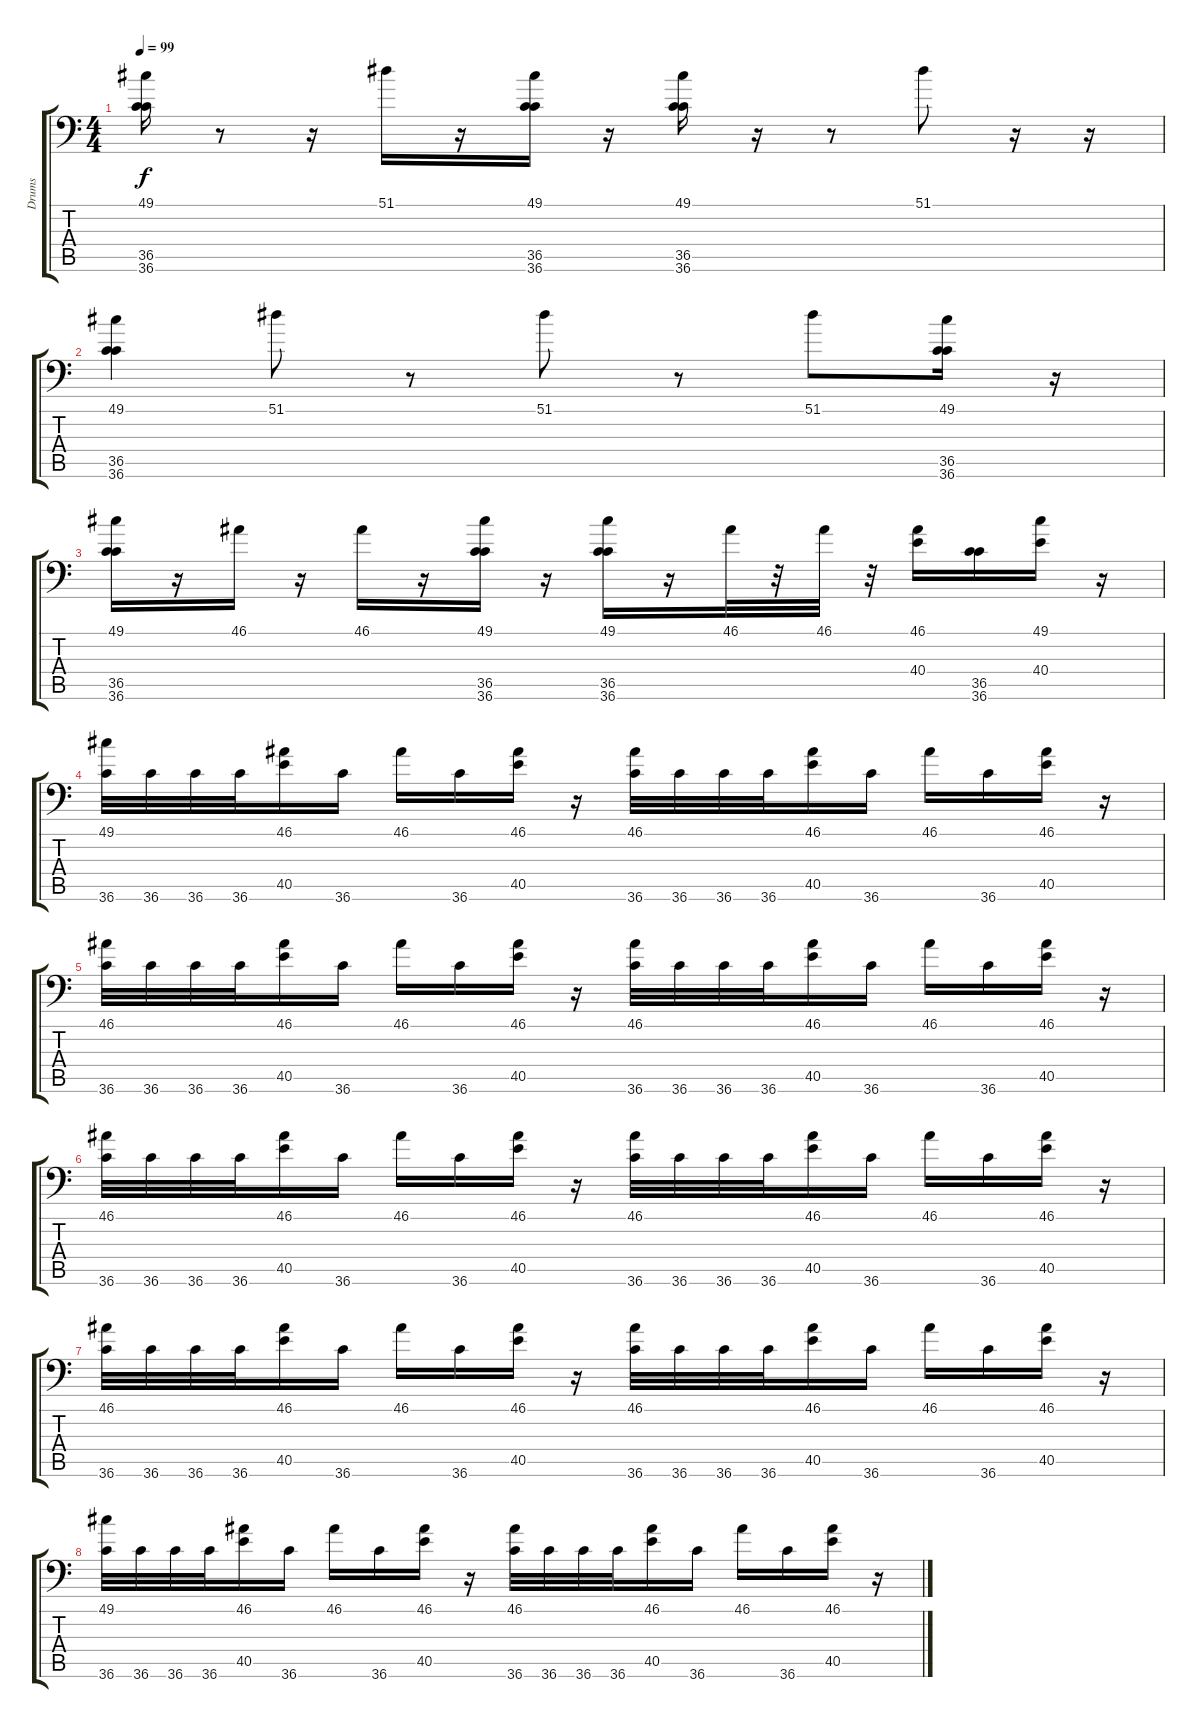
\track ("Drums" "Drums") {instrument synthdrum}
\staff {score tabs}
\tuning (C-1 C-1 C-1 C-1 C-1 C-1) {hide}
\ts (4 4)
\tempo 99
\clef f4
\ks c
(49.1 36.5 36.6).16{dy f} r.8 r.16 51.1.16 r.16 (49.1 36.5 36.6).16 r.16 (49.1 36.5 36.6).16 r.16 r.8 51.1.8 r.16 r.16 |
(49.1 36.5 36.6).4 51.1.8 r.8 51.1.8 r.8 51.1.8 (49.1 36.5 36.6).16 r.16 |
(49.1 36.5 36.6).16 r.16 46.1.16 r.16 46.1.16 r.16 (49.1 36.5 36.6).16 r.16 (49.1 36.5 36.6).16 r.16 46.1.32 r.32 46.1.32 r.32 (46.1 40.4).16 (36.5 36.6).16 (49.1 40.4).16 r.16 |
(49.1 36.6).32 36.6.32 36.6.32 36.6.32 (46.1 40.5).16 36.6.16 46.1.16 36.6.16 (46.1 40.5).16 r.16 (46.1 36.6).32 36.6.32 36.6.32 36.6.32 (46.1 40.5).16 36.6.16 46.1.16 36.6.16 (46.1 40.5).16 r.16 |
(46.1 36.6).32 36.6.32 36.6.32 36.6.32 (46.1 40.5).16 36.6.16 46.1.16 36.6.16 (46.1 40.5).16 r.16 (46.1 36.6).32 36.6.32 36.6.32 36.6.32 (46.1 40.5).16 36.6.16 46.1.16 36.6.16 (46.1 40.5).16 r.16 |
(46.1 36.6).32 36.6.32 36.6.32 36.6.32 (46.1 40.5).16 36.6.16 46.1.16 36.6.16 (46.1 40.5).16 r.16 (46.1 36.6).32 36.6.32 36.6.32 36.6.32 (46.1 40.5).16 36.6.16 46.1.16 36.6.16 (46.1 40.5).16 r.16 |
(46.1 36.6).32 36.6.32 36.6.32 36.6.32 (46.1 40.5).16 36.6.16 46.1.16 36.6.16 (46.1 40.5).16 r.16 (46.1 36.6).32 36.6.32 36.6.32 36.6.32 (46.1 40.5).16 36.6.16 46.1.16 36.6.16 (46.1 40.5).16 r.16 |
(49.1 36.6).32 36.6.32 36.6.32 36.6.32 (46.1 40.5).16 36.6.16 46.1.16 36.6.16 (46.1 40.5).16 r.16 (46.1 36.6).32 36.6.32 36.6.32 36.6.32 (46.1 40.5).16 36.6.16 46.1.16 36.6.16 (46.1 40.5).16 r.16
